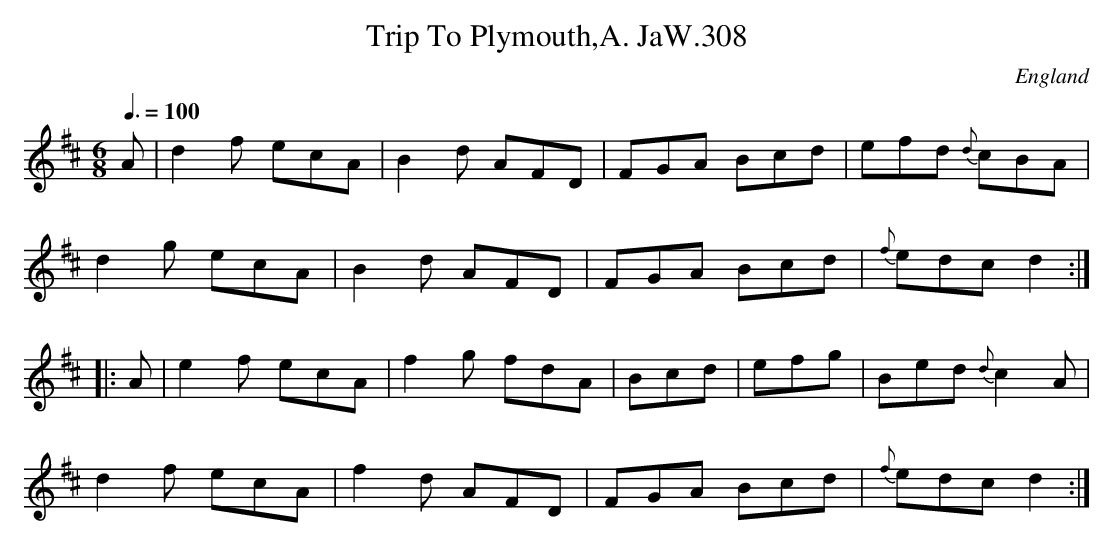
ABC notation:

X:1
T:Trip To Plymouth,A. JaW.308
L:1/8
M:6/8
O:England
Q:3/8=100
K:D
A|d2f ecA|B2d AFD|FGA Bcd|efd {d}cBA|!
d2g ecA|B2d AFD|FGA Bcd|{f}edc d2:|!
|:A|e2f ecA|f2g fdA|Bcd|efg|Bed {d}c2A|!
d2f ecA|f2d AFD|FGA Bcd|{f}edc d2:|
